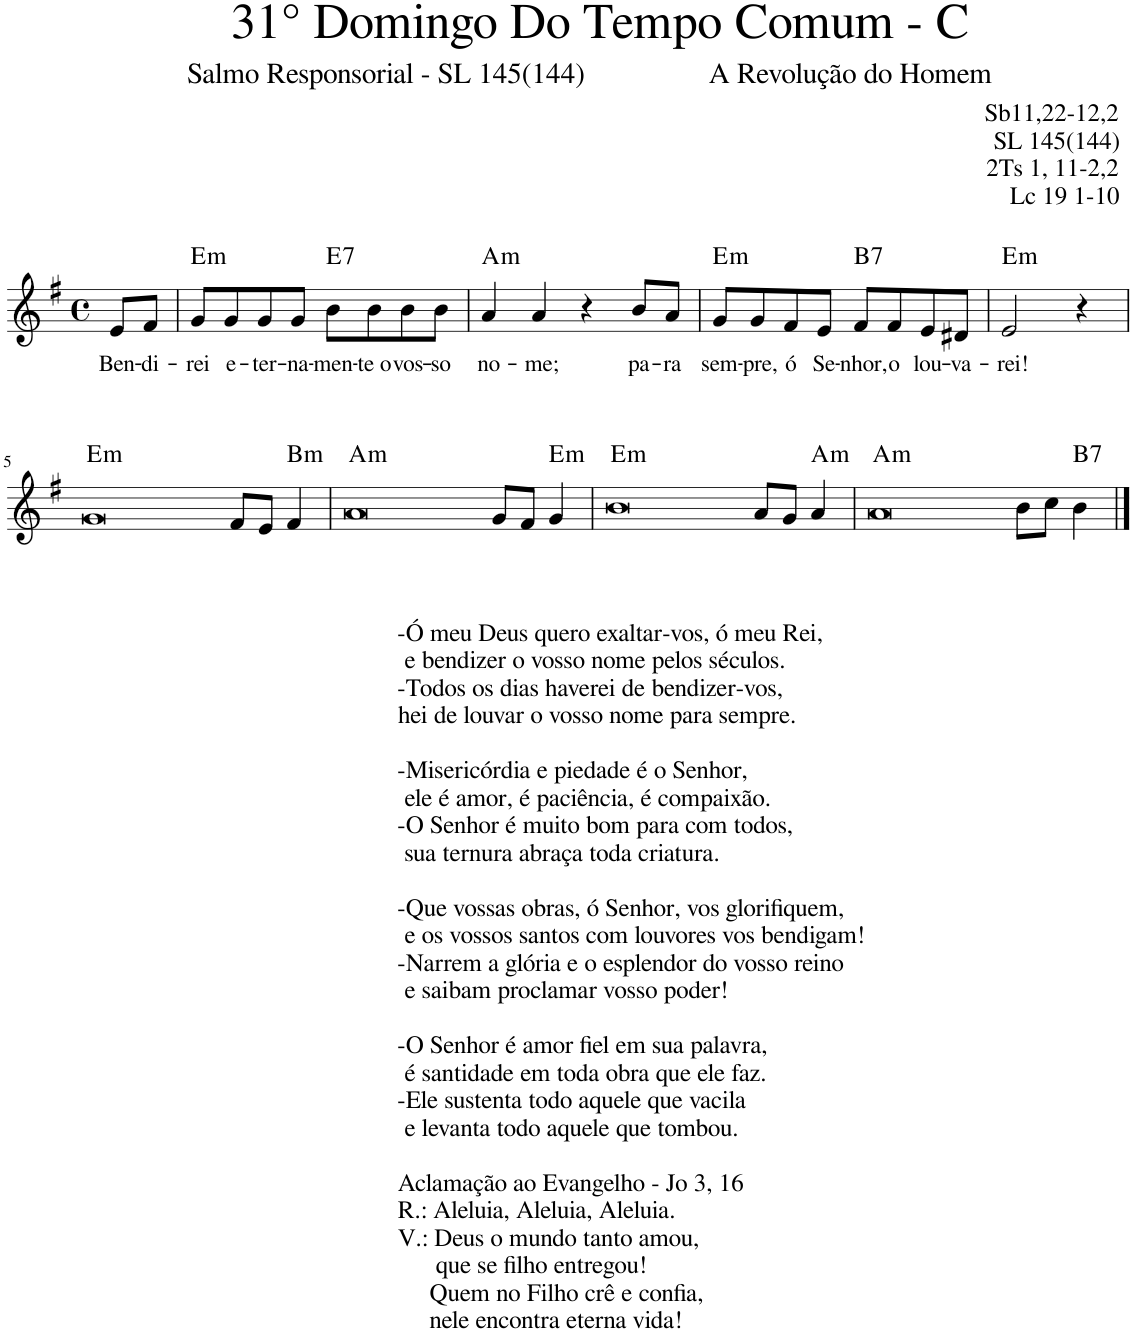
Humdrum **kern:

**kern	**text	**harte
*part1	*part1	*part1
*staff1	*staff1	*
*I"Voz	*	*
*I'Vo.	*	*
*clefG2	*	*
*k[f#]	*	*
*M4/4	*	*
*met(c)	*	*
=	=	=
!	!LO:LY:b	!
8e/L	Ben-	.
!	!LO:LY:b	!
8f#/J	-di-	.
=1	=1	=1
!	!LO:LY:b	!LO:H:kt=m
8g/L	-rei	E:min
!	!LO:LY:b	!
8g/	e-	.
!	!LO:LY:b	!
8g/	-ter-	.
!	!LO:LY:b	!
8g/J	-na-	.
!	!LO:LY:b	!LO:H:kt=7
8b\L	-men-	E:7
!	!LO:LY:b	!
8b\	-te o	.
!	!LO:LY:b	!
8b\	vos-	.
!	!LO:LY:b	!
8b\J	-so	.
=2	=2	=2
!	!LO:LY:b	!LO:H:kt=m
4a/	no-	A:min
!	!LO:LY:b	!
4a/	-me;	.
4r	.	.
!	!LO:LY:b	!
8b/L	pa-	.
!	!LO:LY:b	!
8a/J	-ra	.
=3	=3	=3
!	!LO:LY:b	!LO:H:kt=m
8g/L	sem-	E:min
!	!LO:LY:b	!
8g/	-pre,	.
!	!LO:LY:b	!
8f#/	ó	.
!	!LO:LY:b	!
8e/J	Se-	.
!	!LO:LY:b	!LO:H:kt=7
8f#/L	-nhor,	B:7
!	!LO:LY:b	!
8f#/	o	.
!	!LO:LY:b	!
8e/	lou-	.
!	!LO:LY:b	!
8d#X/J	-va-	.
=4	=4	=4
!	!LO:LY:b	!LO:H:kt=m
2e/	-rei!	E:min
4r	.	.
!!LO:LB:g=z
=5	=5	=5
!LO:TX:b:t=-Ó meu Deus quero exaltar-vos, ó meu Rei,	!	!
!LO:TX:b:t=e bendizer o vosso nome pelos séculos.	!	!
!LO:TX:b:t=-Todos os dias haverei de bendizer-vos,	!	!
!LO:TX:b:t=hei de louvar o vosso nome para sempre.	!	!
!LO:TX:b:t=-Misericórdia e piedade é o Senhor,	!	!
!LO:TX:b:t=ele é amor, é paciência, é compaixão.	!	!
!LO:TX:b:t=-O Senhor é muito bom para com todos,	!	!
!LO:TX:b:t=sua ternura abraça toda criatura.	!	!
!LO:TX:b:t=-Que vossas obras, ó Senhor, vos glorifiquem,	!	!
!LO:TX:b:t=e os vossos santos com louvores vos bendigam!	!	!
!LO:TX:b:t=-Narrem a glória e o esplendor do vosso reino	!	!
!LO:TX:b:t=e saibam proclamar vosso poder!	!	!
!LO:TX:b:t=-O Senhor é amor fiel em sua palavra,	!	!
!LO:TX:b:t=é santidade em toda obra que ele faz.	!	!
!LO:TX:b:t=-Ele sustenta todo aquele que vacila	!	!
!LO:TX:b:t=e levanta todo aquele que tombou.	!	!
!LO:TX:b:t=Aclamação ao Evangelho - Jo 3, 16	!	!
!LO:TX:b:t=R.&colon; Aleluia, Aleluia, Aleluia.	!	!
!LO:TX:b:t=V.&colon; Deus o mundo tanto amou,	!	!
!LO:TX:b:t=que se filho entregou!	!	!
!LO:TX:b:t=Quem no Filho crê e confia,	!	!
!LO:TX:b:t=nele encontra eterna vida!	!	!LO:H:kt=m
[1g	.	E:min
1ryy	.	.
8f#/L	.	.
8e/J	.	.
!	!	!LO:H:kt=m
4f#/	.	B:min
=6	=6	=6
!	!	!LO:H:kt=m
[1a	.	A:min
1g]	.	.
8g/L	.	.
8f#/J	.	.
!	!	!LO:H:kt=m
4g/	.	E:min
=7	=7	=7
!	!	!LO:H:kt=m
[1b	.	E:min
1a]	.	.
8a/L	.	.
8g/J	.	.
!	!	!LO:H:kt=m
4a/	.	A:min
=8	=8	=8
!	!	!LO:H:kt=m
[1a	.	A:min
1b]	.	.
8b\L	.	.
8cc\J	.	.
!	!	!LO:H:kt=7
4b\	.	B:7
==9	==9	==9
1a]	.	.
=	=	=
*-	*-	*-
